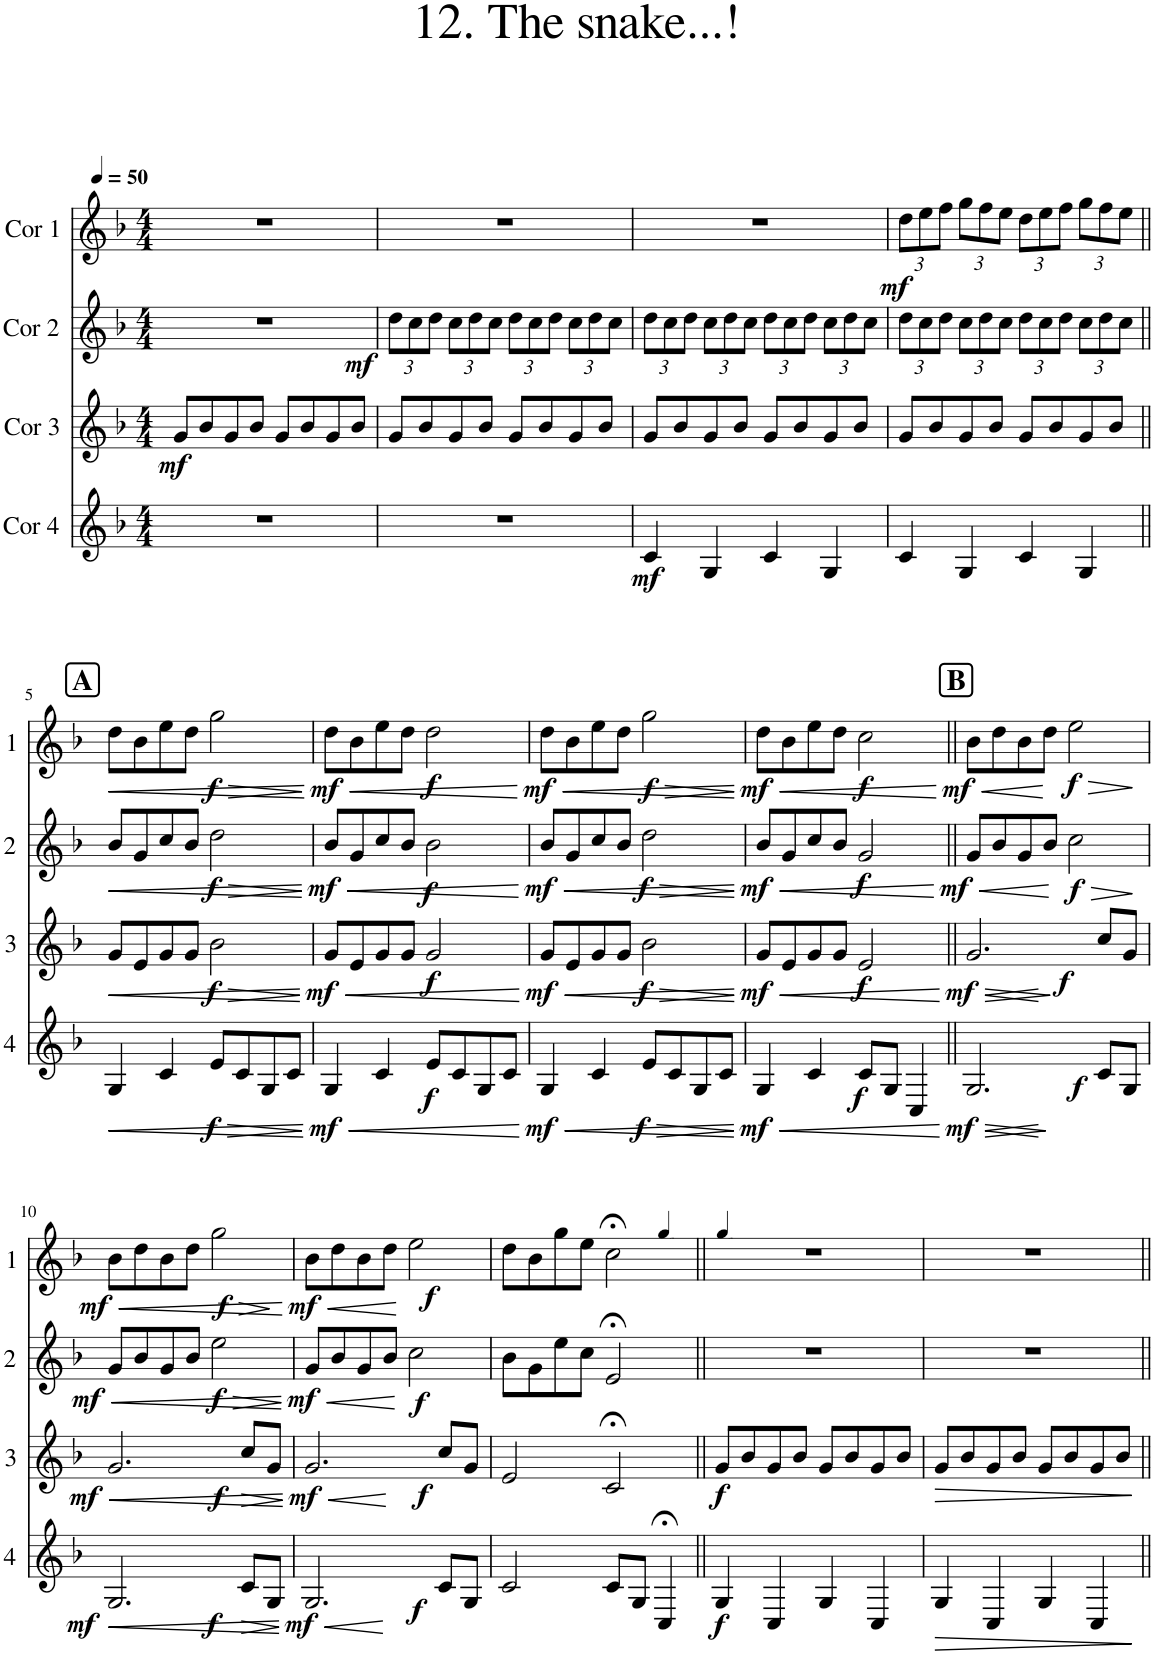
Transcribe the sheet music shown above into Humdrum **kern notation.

**kern	**dynam	**kern	**dynam	**kern	**dynam	**kern	**dynam
*part4	*part4	*part3	*part3	*part2	*part2	*part1	*part1
*staff4	*staff4	*staff3	*staff3	*staff2	*staff2	*staff1	*staff1
*I"Cor 4	*	*I"Cor 3	*	*I"Cor 2	*	*I"Cor 1	*
*clefG2	*	*clefG2	*	*clefG2	*	*clefG2	*
*Trd4c7	*	*Trd4c7	*	*Trd4c7	*	*Trd4c7	*
*k[b-]	*	*k[b-]	*	*k[b-]	*	*k[b-]	*
*M4/4	*	*M4/4	*	*M4/4	*	*M4/4	*
*MM50	*	*MM50	*	*MM50	*	*MM50	*
=1	=1	=1	=1	=1	=1	=1	=1
!	!	!	!LO:DY:b	!	!LO:DY:b	!	!
1r	.	8g/L	mf	1r	mf	1r	.
.	.	8b-/	.	.	.	.	.
.	.	8g/	.	.	.	.	.
.	.	8b-/J	.	.	.	.	.
.	.	8g/L	.	.	.	.	.
.	.	8b-/	.	.	.	.	.
.	.	8g/	.	.	.	.	.
.	.	8b-/J	.	.	.	.	.
=2	=2	=2	=2	=2	=2	=2	=2
*	*	*	*	*Xbrackettup	*	*	*
!	!LO:DY:b	!	!	!	!	!	!
1r	mf	8g/L	.	12dd\L	.	1r	.
.	.	.	.	12cc\	.	.	.
.	.	8b-/	.	.	.	.	.
.	.	.	.	12dd\J	.	.	.
.	.	8g/	.	12cc\L	.	.	.
.	.	.	.	12dd\	.	.	.
.	.	8b-/J	.	.	.	.	.
.	.	.	.	12cc\J	.	.	.
.	.	8g/L	.	12dd\L	.	.	.
.	.	.	.	12cc\	.	.	.
.	.	8b-/	.	.	.	.	.
.	.	.	.	12dd\J	.	.	.
.	.	8g/	.	12cc\L	.	.	.
.	.	.	.	12dd\	.	.	.
.	.	8b-/J	.	.	.	.	.
.	.	.	.	12cc\J	.	.	.
=3	=3	=3	=3	=3	=3	=3	=3
4c/	.	8g/L	.	12dd\L	.	1r	.
.	.	.	.	12cc\	.	.	.
.	.	8b-/	.	.	.	.	.
.	.	.	.	12dd\J	.	.	.
4G/	.	8g/	.	12cc\L	.	.	.
.	.	.	.	12dd\	.	.	.
.	.	8b-/J	.	.	.	.	.
.	.	.	.	12cc\J	.	.	.
4c/	.	8g/L	.	12dd\L	.	.	.
.	.	.	.	12cc\	.	.	.
.	.	8b-/	.	.	.	.	.
.	.	.	.	12dd\J	.	.	.
4G/	.	8g/	.	12cc\L	.	.	.
.	.	.	.	12dd\	.	.	.
.	.	8b-/J	.	.	.	.	.
.	.	.	.	12cc\J	.	.	.
=4	=4	=4	=4	=4	=4	=4	=4
*	*	*	*	*	*	*Xbrackettup	*
!	!	!	!	!	!	!	!LO:DY:b
4c/	.	8g/L	.	12dd\L	.	12dd\L	mf
.	.	.	.	12cc\	.	12ee\	.
.	.	8b-/	.	.	.	.	.
.	.	.	.	12dd\J	.	12ff\J	.
4G/	.	8g/	.	12cc\L	.	12gg\L	.
.	.	.	.	12dd\	.	12ff\	.
.	.	8b-/J	.	.	.	.	.
.	.	.	.	12cc\J	.	12ee\J	.
4c/	.	8g/L	.	12dd\L	.	12dd\L	.
.	.	.	.	12cc\	.	12ee\	.
.	.	8b-/	.	.	.	.	.
.	.	.	.	12dd\J	.	12ff\J	.
4G/	.	8g/	.	12cc\L	.	12gg\L	.
.	.	.	.	12dd\	.	12ff\	.
.	.	8b-/J	.	.	.	.	.
.	.	.	.	12cc\J	.	12ee\J	.
!!LO:LB:g=z
!!LO:REH:place=s1:a:B:cj:fs=14:t=A
=5||	=5||	=5||	=5||	=5||	=5||	=5||	=5||
!	!LO:HP:b	!	!LO:HP:b	!	!LO:HP:b	!	!LO:HP:b
4G/	<	8g/L	<	8b-/L	<	8dd\L	<
.	.	8e/	.	8g/	.	8b-\	.
4c/	.	8g/	.	8cc/	.	8ee\	.
.	.	8g/J	.	8b-/J	.	8dd\J	.
!	!LO:HP:b	!	!LO:HP:b	!	!LO:HP:b	!	!LO:HP:b
!	!LO:DY:n=1:b	!	!LO:DY:n=1:b	!	!LO:DY:n=1:b	!	!LO:DY:n=1:b
8e/L	> f	2b-\	> f	2dd\	> f	2gg\	> f
8c/	.	.	.	.	.	.	.
8G/	.	.	.	.	.	.	.
8c/J	.	.	.	.	.	.	.
.	[ ]	.	[ ]	.	[ ]	.	[ ]
=6	=6	=6	=6	=6	=6	=6	=6
!	!LO:HP:b	!	!LO:HP:b	!	!LO:HP:b	!	!LO:HP:b
!	!LO:DY:n=1:b	!	!LO:DY:n=1:b	!	!LO:DY:n=1:b	!	!LO:DY:n=1:b
4G/	< mf	8g/L	< mf	8b-/L	< mf	8dd\L	< mf
.	.	8e/	.	8g/	.	8b-\	.
4c/	.	8g/	.	8cc/	.	8ee\	.
.	.	8g/J	.	8b-/J	.	8dd\J	.
!	!LO:DY:n=2:b	!	!LO:DY:n=2:b	!	!LO:DY:n=2:b	!	!LO:DY:n=2:b
8e/L	f	2g/	f	2b-\	f	2dd\	f
8c/	.	.	.	.	.	.	.
8G/	.	.	.	.	.	.	.
8c/J	.	.	.	.	.	.	.
.	[	.	[	.	[	.	[
=7	=7	=7	=7	=7	=7	=7	=7
!	!LO:HP:b	!	!LO:HP:b	!	!LO:HP:b	!	!LO:HP:b
!	!LO:DY:n=1:b	!	!LO:DY:n=1:b	!	!LO:DY:n=1:b	!	!LO:DY:n=1:b
4G/	< mf	8g/L	< mf	8b-/L	< mf	8dd\L	< mf
.	.	8e/	.	8g/	.	8b-\	.
4c/	.	8g/	.	8cc/	.	8ee\	.
.	.	8g/J	.	8b-/J	.	8dd\J	.
!	!LO:HP:b	!	!LO:HP:b	!	!LO:HP:b	!	!LO:HP:b
!	!LO:DY:n=2:b	!	!LO:DY:n=2:b	!	!LO:DY:n=2:b	!	!LO:DY:n=2:b
8e/L	> f	2b-\	> f	2dd\	> f	2gg\	> f
8c/	.	.	.	.	.	.	.
8G/	.	.	.	.	.	.	.
8c/J	.	.	.	.	.	.	.
.	[ ]	.	[ ]	.	[ ]	.	[ ]
=8	=8	=8	=8	=8	=8	=8	=8
!	!LO:HP:b	!	!LO:HP:b	!	!LO:HP:b	!	!LO:HP:b
!	!LO:DY:n=1:b	!	!LO:DY:n=1:b	!	!LO:DY:n=1:b	!	!LO:DY:n=1:b
4G/	< mf	8g/L	< mf	8b-/L	< mf	8dd\L	< mf
.	.	8e/	.	8g/	.	8b-\	.
4c/	.	8g/	.	8cc/	.	8ee\	.
.	.	8g/J	.	8b-/J	.	8dd\J	.
!	!LO:DY:n=2:b	!	!LO:DY:n=2:b	!	!LO:DY:n=2:b	!	!LO:DY:n=2:b
8c/L	f	2e/	f	2g/	f	2cc\	f
8G/J	.	.	.	.	.	.	.
4C/	.	.	.	.	.	.	.
.	[	.	[	.	[	.	[
!!LO:REH:place=s1:a:B:cj:fs=14:t=B
=9||	=9||	=9||	=9||	=9||	=9||	=9||	=9||
!	!LO:HP:b	!	!LO:HP:b	!	!LO:HP:b	!	!LO:HP:b
!	!LO:DY:n=1:b	!	!LO:DY:n=1:b	!	!LO:DY:n=1:b	!	!LO:DY:n=1:b
*^	*	*	*	*	*	*	*
2.G/	2ryy	< mf	2.g/	< mf	8g/L	< mf	8b-\L	< mf
.	.	.	.	.	8b-/	.	8dd\	.
.	.	.	.	.	8g/	.	8b-\	.
.	.	.	.	.	8b-/J	.	8dd\J	.
!	!	!LO:DY:n=2:b	!	!	!	!LO:HP:b	!	!LO:HP:b
!	!	!	!	!	!	!LO:DY:n=2:b	!	!LO:DY:n=2:b
.	2ryy	f	.	.	2cc\	> f	2ee\	> f
!	!	!LO:HP:b	!	!LO:HP:b	!	!	!	!
!	!	!	!	!LO:DY:n=2:b	!	!	!	!
8c/L	.	>	8cc/L	> f	.	.	.	.
8G/J	.	.	8g/J	.	.	.	.	.
.	.	[ ]	.	[ ]	.	[ ]	.	[ ]
!!LO:LB:g=z
=10	=10	=10	=10	=10	=10	=10	=10	=10
!	!	!LO:HP:b	!	!LO:HP:b	!	!LO:HP:b	!	!LO:HP:b
!	!	!LO:DY:n=1:b	!	!LO:DY:n=1:b	!	!LO:DY:n=1:b	!	!LO:DY:n=1:b
*v	*v	*	*	*	*	*	*	*
2.G/	< mf	2.g/	< mf	8g/L	< mf	8b-\L	< mf
.	.	.	.	8b-/	.	8dd\	.
.	.	.	.	8g/	.	8b-\	.
.	.	.	.	8b-/J	.	8dd\J	.
!	!	!	!	!	!LO:HP:b	!	!LO:HP:b
!	!	!	!	!	!LO:DY:n=2:b	!	!LO:DY:n=2:b
.	.	.	.	2ee\	> f	2gg\	> f
!	!LO:HP:b	!	!LO:HP:b	!	!	!	!
!	!LO:DY:n=2:b	!	!LO:DY:n=2:b	!	!	!	!
8c/L	> f	8cc/L	> f	.	.	.	.
8G/J	.	8g/J	.	.	.	.	.
.	[ ]	.	[ ]	.	[ ]	.	[ ]
=11	=11	=11	=11	=11	=11	=11	=11
!	!LO:HP:b	!	!LO:HP:b	!	!LO:HP:b	!	!LO:HP:b
!	!LO:DY:n=1:b	!	!LO:DY:n=1:b	!	!LO:DY:n=1:b	!	!LO:DY:n=1:b
2.G/	< mf	2.g/	< mf	8g/L	< mf	8b-\L	< mf
.	.	.	.	8b-/	.	8dd\	.
.	.	.	.	8g/	.	8b-\	.
.	.	.	.	8b-/J	.	8dd\J	.
!	!	!	!	!	!LO:DY:n=2:b	!	!LO:DY:n=2:b
.	.	.	.	2cc\	f	2ee\	f
!	!LO:DY:n=2:b	!	!LO:DY:n=2:b	!	!	!	!
8c/L	f	8cc/L	f	.	.	.	.
8G/J	.	8g/J	.	.	.	.	.
.	[	.	[	.	[	.	[
=12	=12	=12	=12	=12	=12	=12	=12
*	*	*	*	*	*	*^	*
2c/	.	2e/	.	8b-\L	.	8dd\L	2.ryy	.
.	.	.	.	8g\	.	8b-\	.	.
.	.	.	.	8ee\	.	8gg\	.	.
.	.	.	.	8cc\J	.	8ee\J	.	.
8c/L	.	2c;</	.	2e;</	.	2cc;<\	.	.
8G/J	.	.	.	.	.	.	.	.
*	*	*	*	*	*	*MM20	*	*
4C;</	.	.	.	.	.	.	4ryy	.
*	*	*	*	*	*	*v	*v	*
=13||	=13||	=13||	=13||	=13||	=13||	=13||	=13||
*	*	*	*	*	*	*MM50	*
*	*	*	*	*	*	*^	*
!	!LO:DY:b	!	!LO:DY:b	!	!	!	!	!
*	*	*	*	*	*	*v	*v	*
4G/	f	8g/L	f	1r	.	1r	.
.	.	8b-/	.	.	.	.	.
4C/	.	8g/	.	.	.	.	.
.	.	8b-/J	.	.	.	.	.
4G/	.	8g/L	.	.	.	.	.
.	.	8b-/	.	.	.	.	.
4C/	.	8g/	.	.	.	.	.
.	.	8b-/J	.	.	.	.	.
=14	=14	=14	=14	=14	=14	=14	=14
!	!LO:HP:b	!	!LO:HP:b	!	!	!	!
4G/	>	8g/L	>	1r	.	1r	.
.	.	8b-/	.	.	.	.	.
4C/	.	8g/	.	.	.	.	.
.	.	8b-/J	.	.	.	.	.
4G/	.	8g/L	.	.	.	.	.
.	.	8b-/	.	.	.	.	.
4C/	.	8g/	.	.	.	.	.
.	.	8b-/J	.	.	.	.	.
.	]	.	]	.	.	.	.
=||	=||	=||	=||	=||	=||	=||	=||
*-	*-	*-	*-	*-	*-	*-	*-
